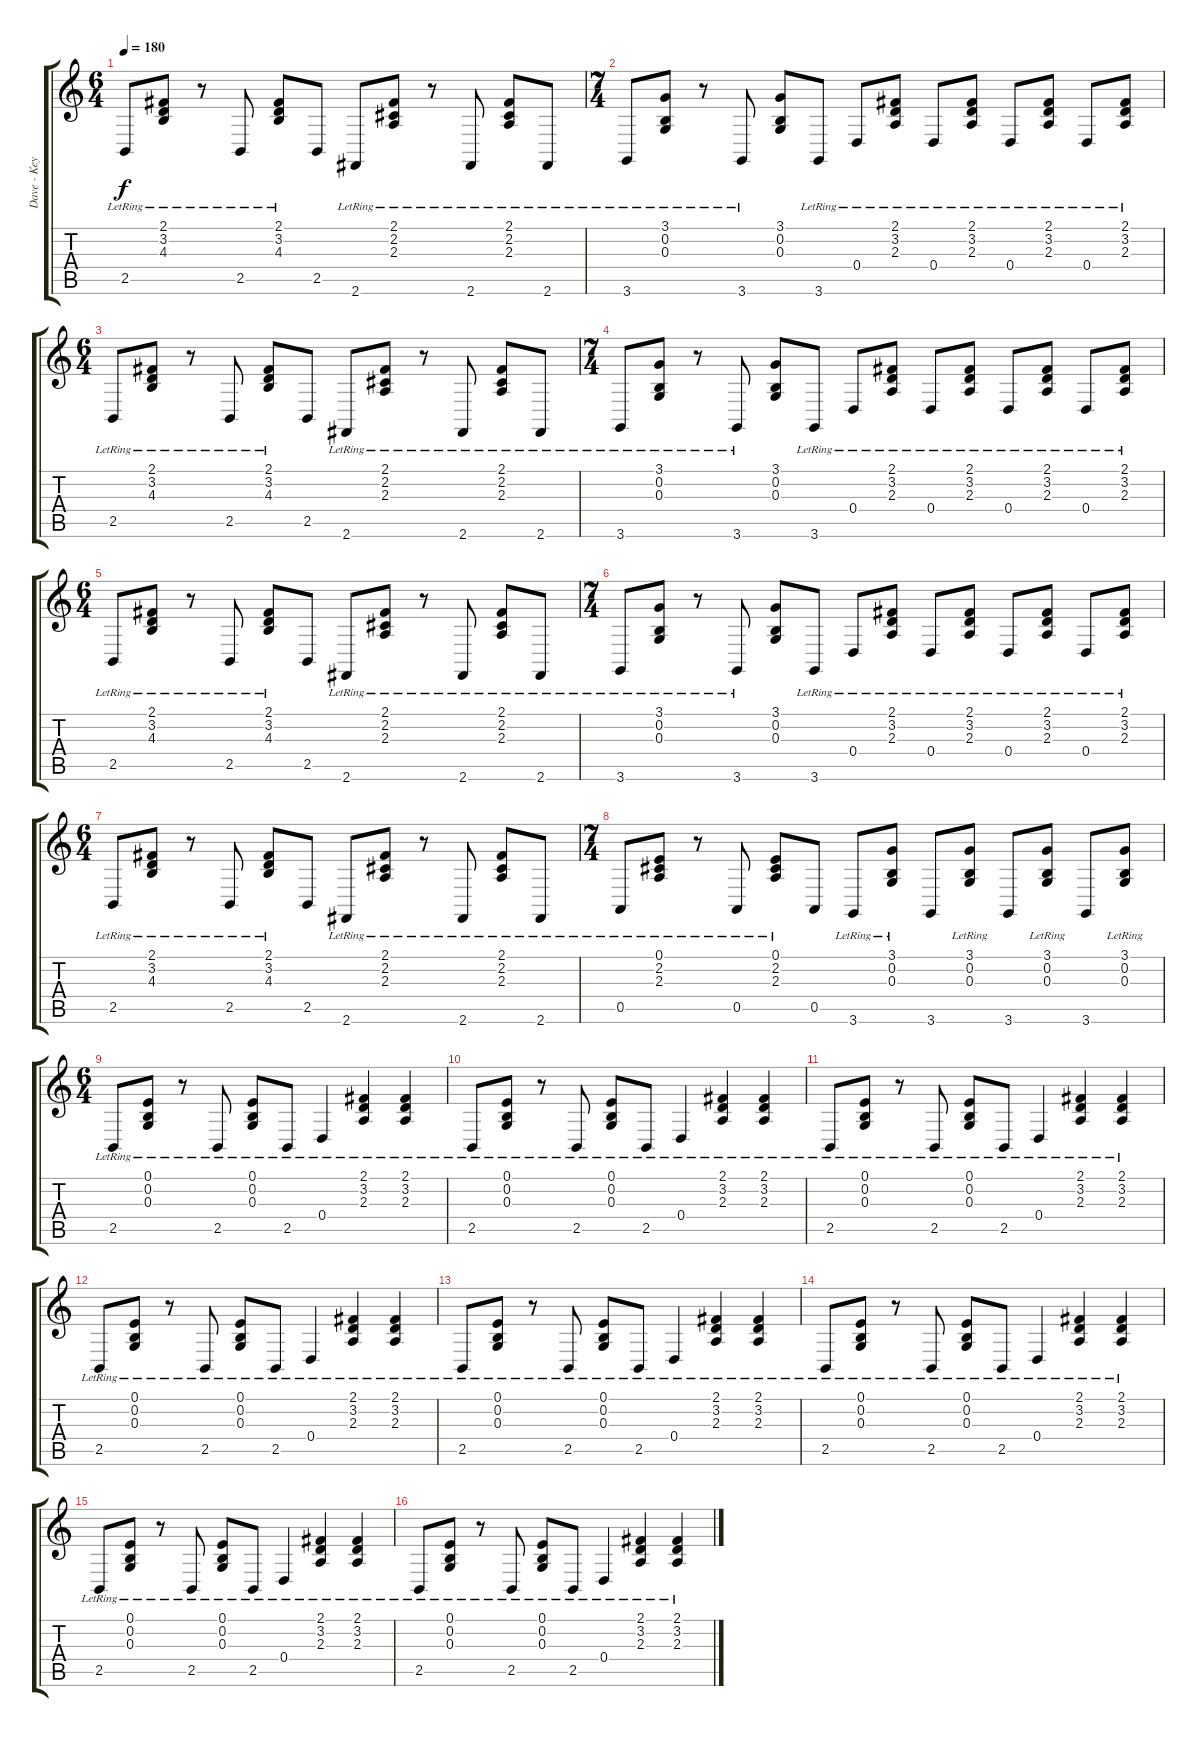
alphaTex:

\track ("Dave - Keyboards" "Dave - Key") {instrument harpsichord}
\staff {score tabs}
\tuning (E4 B3 G3 D3 A2 E2) {hide}
\ts (6 4)
\tempo 180
\clef g2
\ks c
2.5{lr}.8{dy f} (2.1{lr} 3.2{lr} 4.3{lr}).8 r.8 2.5{lr}.8 (2.1{lr} 3.2{lr} 4.3{lr}).8 2.5.8 2.6{lr}.8 (2.1{lr} 2.2{lr} 2.3{lr}).8 r.8 2.6{lr}.8 (2.1{lr} 2.2{lr} 2.3{lr}).8 2.6{lr}.8 |
\ts (7 4)
3.6{lr}.8 (3.1{lr} 0.2{lr} 0.3{lr}).8 r.8 3.6{lr}.8 (3.1 0.2 0.3).8 3.6{lr}.8 0.4{lr}.8 (2.1{lr} 3.2{lr} 2.3{lr}).8 0.4{lr}.8 (2.1{lr} 3.2{lr} 2.3{lr}).8 0.4{lr}.8 (2.1{lr} 3.2{lr} 2.3{lr}).8 0.4{lr}.8 (2.1{lr} 3.2{lr} 2.3{lr}).8 |
\ts (6 4)
2.5{lr}.8 (2.1{lr} 3.2{lr} 4.3{lr}).8 r.8 2.5{lr}.8 (2.1{lr} 3.2{lr} 4.3{lr}).8 2.5.8 2.6{lr}.8 (2.1{lr} 2.2{lr} 2.3{lr}).8 r.8 2.6{lr}.8 (2.1{lr} 2.2{lr} 2.3{lr}).8 2.6{lr}.8 |
\ts (7 4)
3.6{lr}.8 (3.1{lr} 0.2{lr} 0.3{lr}).8 r.8 3.6{lr}.8 (3.1 0.2 0.3).8 3.6{lr}.8 0.4{lr}.8 (2.1{lr} 3.2{lr} 2.3{lr}).8 0.4{lr}.8 (2.1{lr} 3.2{lr} 2.3{lr}).8 0.4{lr}.8 (2.1{lr} 3.2{lr} 2.3{lr}).8 0.4{lr}.8 (2.1{lr} 3.2{lr} 2.3{lr}).8 |
\ts (6 4)
2.5{lr}.8 (2.1{lr} 3.2{lr} 4.3{lr}).8 r.8 2.5{lr}.8 (2.1{lr} 3.2{lr} 4.3{lr}).8 2.5.8 2.6{lr}.8 (2.1{lr} 2.2{lr} 2.3{lr}).8 r.8 2.6{lr}.8 (2.1{lr} 2.2{lr} 2.3{lr}).8 2.6{lr}.8 |
\ts (7 4)
3.6{lr}.8 (3.1{lr} 0.2{lr} 0.3{lr}).8 r.8 3.6{lr}.8 (3.1 0.2 0.3).8 3.6{lr}.8 0.4{lr}.8 (2.1{lr} 3.2{lr} 2.3{lr}).8 0.4{lr}.8 (2.1{lr} 3.2{lr} 2.3{lr}).8 0.4{lr}.8 (2.1{lr} 3.2{lr} 2.3{lr}).8 0.4{lr}.8 (2.1{lr} 3.2{lr} 2.3{lr}).8 |
\ts (6 4)
2.5{lr}.8 (2.1{lr} 3.2{lr} 4.3{lr}).8 r.8 2.5{lr}.8 (2.1{lr} 3.2{lr} 4.3{lr}).8 2.5.8 2.6{lr}.8 (2.1{lr} 2.2{lr} 2.3{lr}).8 r.8 2.6{lr}.8 (2.1{lr} 2.2{lr} 2.3{lr}).8 2.6{lr}.8 |
\ts (7 4)
0.5{lr}.8 (0.1{lr} 2.2{lr} 2.3{lr}).8 r.8 0.5{lr}.8 (0.1{lr} 2.2{lr} 2.3{lr}).8 0.5.8 3.6{lr}.8 (3.1{lr} 0.2{lr} 0.3{lr}).8 3.6.8 (3.1{lr} 0.2{lr} 0.3{lr}).8 3.6.8 (3.1{lr} 0.2{lr} 0.3{lr}).8 3.6.8 (3.1{lr} 0.2{lr} 0.3{lr}).8 |
\ts (6 4)
2.5{lr}.8 (0.1{lr} 0.2{lr} 0.3{lr}).8 r.8 2.5{lr}.8 (0.1{lr} 0.2{lr} 0.3{lr}).8 2.5{lr}.8 0.4{lr}.4 (2.1{lr} 3.2{lr} 2.3{lr}).4 (2.1{lr} 3.2{lr} 2.3{lr}).4 |
2.5{lr}.8 (0.1{lr} 0.2{lr} 0.3{lr}).8 r.8 2.5{lr}.8 (0.1{lr} 0.2{lr} 0.3{lr}).8 2.5{lr}.8 0.4{lr}.4 (2.1{lr} 3.2{lr} 2.3{lr}).4 (2.1{lr} 3.2{lr} 2.3{lr}).4 |
2.5{lr}.8 (0.1{lr} 0.2{lr} 0.3{lr}).8 r.8 2.5{lr}.8 (0.1{lr} 0.2{lr} 0.3{lr}).8 2.5{lr}.8 0.4{lr}.4 (2.1{lr} 3.2{lr} 2.3{lr}).4 (2.1{lr} 3.2{lr} 2.3{lr}).4 |
2.5{lr}.8 (0.1{lr} 0.2{lr} 0.3{lr}).8 r.8 2.5{lr}.8 (0.1{lr} 0.2{lr} 0.3{lr}).8 2.5{lr}.8 0.4{lr}.4 (2.1{lr} 3.2{lr} 2.3{lr}).4 (2.1{lr} 3.2{lr} 2.3{lr}).4 |
2.5{lr}.8 (0.1{lr} 0.2{lr} 0.3{lr}).8 r.8 2.5{lr}.8 (0.1{lr} 0.2{lr} 0.3{lr}).8 2.5{lr}.8 0.4{lr}.4 (2.1{lr} 3.2{lr} 2.3{lr}).4 (2.1{lr} 3.2{lr} 2.3{lr}).4 |
2.5{lr}.8 (0.1{lr} 0.2{lr} 0.3{lr}).8 r.8 2.5{lr}.8 (0.1{lr} 0.2{lr} 0.3{lr}).8 2.5{lr}.8 0.4{lr}.4 (2.1{lr} 3.2{lr} 2.3{lr}).4 (2.1{lr} 3.2{lr} 2.3{lr}).4 |
2.5{lr}.8 (0.1{lr} 0.2{lr} 0.3{lr}).8 r.8 2.5{lr}.8 (0.1{lr} 0.2{lr} 0.3{lr}).8 2.5{lr}.8 0.4{lr}.4 (2.1{lr} 3.2{lr} 2.3{lr}).4 (2.1{lr} 3.2{lr} 2.3{lr}).4 |
2.5{lr}.8 (0.1{lr} 0.2{lr} 0.3{lr}).8 r.8 2.5{lr}.8 (0.1{lr} 0.2{lr} 0.3{lr}).8 2.5{lr}.8 0.4{lr}.4 (2.1{lr} 3.2{lr} 2.3{lr}).4 (2.1{lr} 3.2{lr} 2.3{lr}).4
